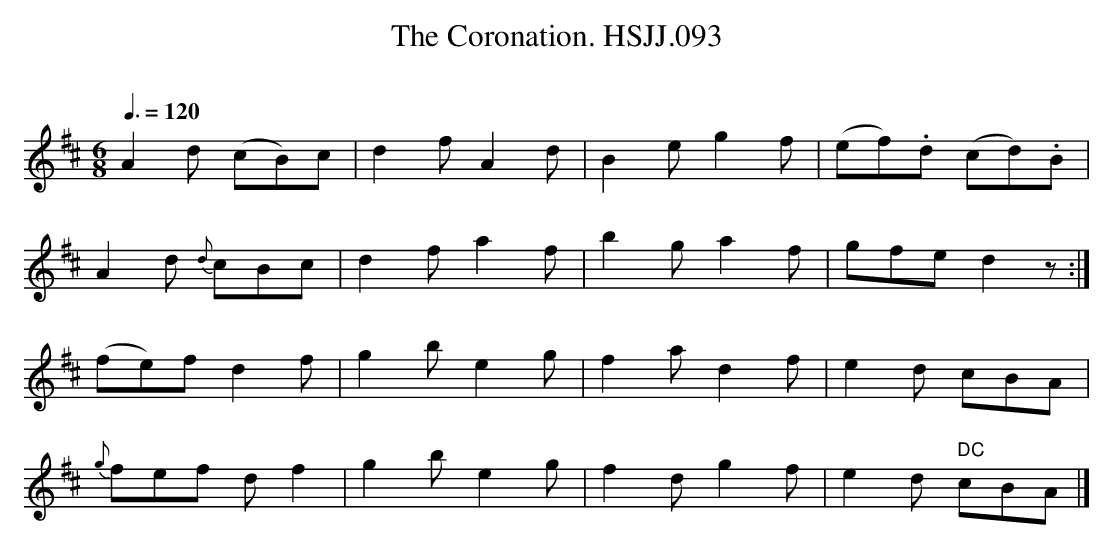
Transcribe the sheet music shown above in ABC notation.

X:1
T:Coronation. HSJJ.093, The
M:6/8
L:1/8
Q:3/8=120
O:
K:D
A2d (cB)c|d2fA2d|B2eg2f|(ef).d (cd).B|
A2d {d}cBc|d2fa2f|b2ga2f|gfe d2z:|
(fe)fd2f|g2be2g|f2ad2f|e2d cBA|
{g}fef df2|g2be2g|f2dg2f|e2d " DC"cBA|]
